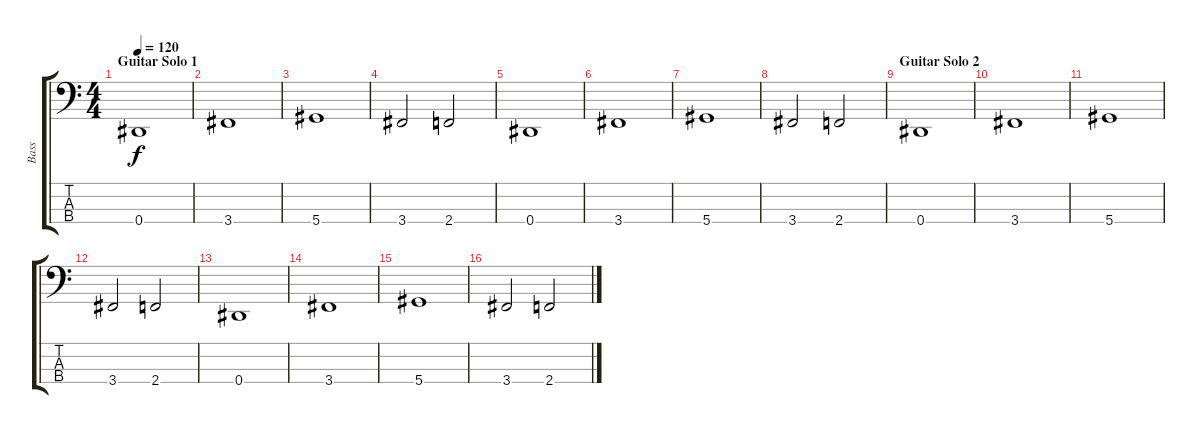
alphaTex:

\track ("Bass" "Bass") {instrument electricbassfinger}
\staff {score tabs}
\tuning (Gb2 Db2 Ab1 Eb1) {hide}
\ts (4 4)
\section ("" "Guitar Solo 1")
\tempo 120
\clef f4
\ks c
0.4.1{dy f} |
3.4.1 |
5.4.1 |
3.4.2 2.4.2 |
0.4.1 |
3.4.1 |
5.4.1 |
3.4.2 2.4.2 |
\section ("" "Guitar Solo 2")
0.4.1 |
3.4.1 |
5.4.1 |
3.4.2 2.4.2 |
0.4.1 |
3.4.1 |
5.4.1 |
3.4.2 2.4.2
